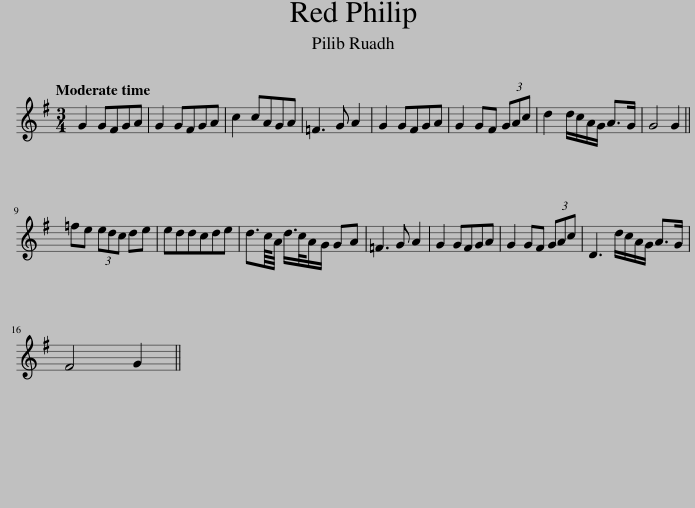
X:1
L:1/8
Q:1/4=120
M:3/4
I:linebreak $
K:G
V:1 treble
V:1
 G2 GFGA | G2 GFGA | c2 cAGA | =F3 G A2 | G2 GFGA | %5
 G2 GF (3GAc | d2 d/c/A/G/ A>G | G4 G2 ||$ =fe (3edc de | eddcde | %10
 d3/2c/8A/4 d/>c/A/G/ GA | =F3 G A2 | G2 GFGA | G2 GF (3GAc | D3 d/c/A/G/ A>G |$ %15
 F4 G2 || %16
